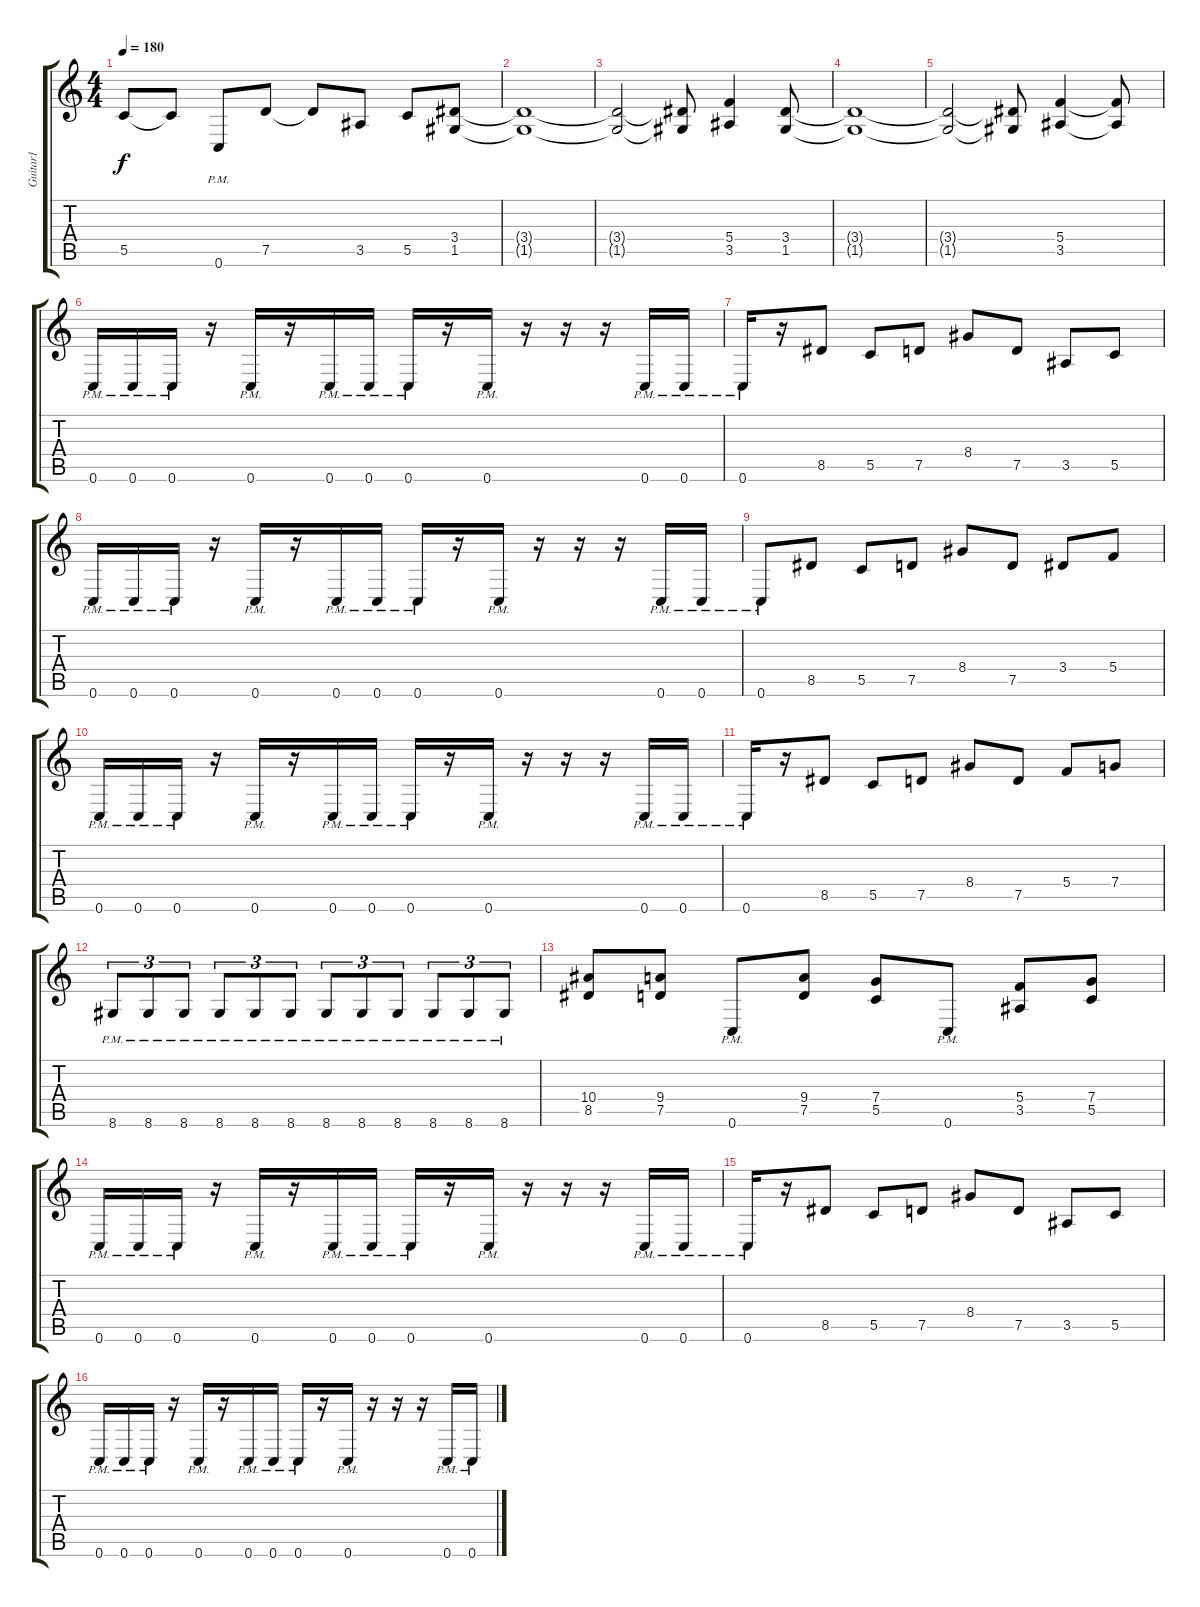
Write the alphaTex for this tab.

\track ("Guitar1" "Guitar1") {instrument distortionguitar}
\staff {score tabs}
\tuning (D4 A3 F3 C3 G2 C2) {hide}
\ts (4 4)
\tempo 180
\clef g2
\ks c
5.5.8{dy f} 5.5{t}.8 0.6{pm}.8 7.5.8 7.5{t}.8 3.5.8 5.5.8 (3.4 1.5).8 |
(3.4{t} 1.5{t}).1 |
(3.4{t} 1.5{t}).2 (3.4{t} 1.5{t}).8 (5.4 3.5).4 (3.4 1.5).8 |
(3.4{t} 1.5{t}).1 |
(3.4{t} 1.5{t}).2 (3.4{t} 1.5{t}).8 (5.4 3.5).4 (5.4{t} 3.5{t}).8 |
0.6{pm}.16 0.6{pm}.16 0.6{pm}.16 r.16 0.6{pm}.16 r.16 0.6{pm}.16 0.6{pm}.16 0.6{pm}.16 r.16 0.6{pm}.16 r.16 r.16 r.16 0.6{pm}.16 0.6{pm}.16 |
0.6{pm}.16 r.16 8.5.8 5.5.8 7.5.8 8.4.8 7.5.8 3.5.8 5.5.8 |
0.6{pm}.16 0.6{pm}.16 0.6{pm}.16 r.16 0.6{pm}.16 r.16 0.6{pm}.16 0.6{pm}.16 0.6{pm}.16 r.16 0.6{pm}.16 r.16 r.16 r.16 0.6{pm}.16 0.6{pm}.16 |
0.6{pm}.8 8.5.8 5.5.8 7.5.8 8.4.8 7.5.8 3.4.8 5.4.8 |
0.6{pm}.16 0.6{pm}.16 0.6{pm}.16 r.16 0.6{pm}.16 r.16 0.6{pm}.16 0.6{pm}.16 0.6{pm}.16 r.16 0.6{pm}.16 r.16 r.16 r.16 0.6{pm}.16 0.6{pm}.16 |
0.6{pm}.16 r.16 8.5.8 5.5.8 7.5.8 8.4.8 7.5.8 5.4.8 7.4.8 |
8.6{pm}.8{tu (3 2)} 8.6{pm}.8{tu (3 2)} 8.6{pm}.8{tu (3 2)} 8.6{pm}.8{tu (3 2)} 8.6{pm}.8{tu (3 2)} 8.6{pm}.8{tu (3 2)} 8.6{pm}.8{tu (3 2)} 8.6{pm}.8{tu (3 2)} 8.6{pm}.8{tu (3 2)} 8.6{pm}.8{tu (3 2)} 8.6{pm}.8{tu (3 2)} 8.6{pm}.8{tu (3 2)} |
(10.4 8.5).8 (9.4 7.5).8 0.6{pm}.8 (9.4 7.5).8 (7.4 5.5).8 0.6{pm}.8 (5.4 3.5).8 (7.4 5.5).8 |
0.6{pm}.16 0.6{pm}.16 0.6{pm}.16 r.16 0.6{pm}.16 r.16 0.6{pm}.16 0.6{pm}.16 0.6{pm}.16 r.16 0.6{pm}.16 r.16 r.16 r.16 0.6{pm}.16 0.6{pm}.16 |
0.6{pm}.16 r.16 8.5.8 5.5.8 7.5.8 8.4.8 7.5.8 3.5.8 5.5.8 |
0.6{pm}.16 0.6{pm}.16 0.6{pm}.16 r.16 0.6{pm}.16 r.16 0.6{pm}.16 0.6{pm}.16 0.6{pm}.16 r.16 0.6{pm}.16 r.16 r.16 r.16 0.6{pm}.16 0.6{pm}.16
